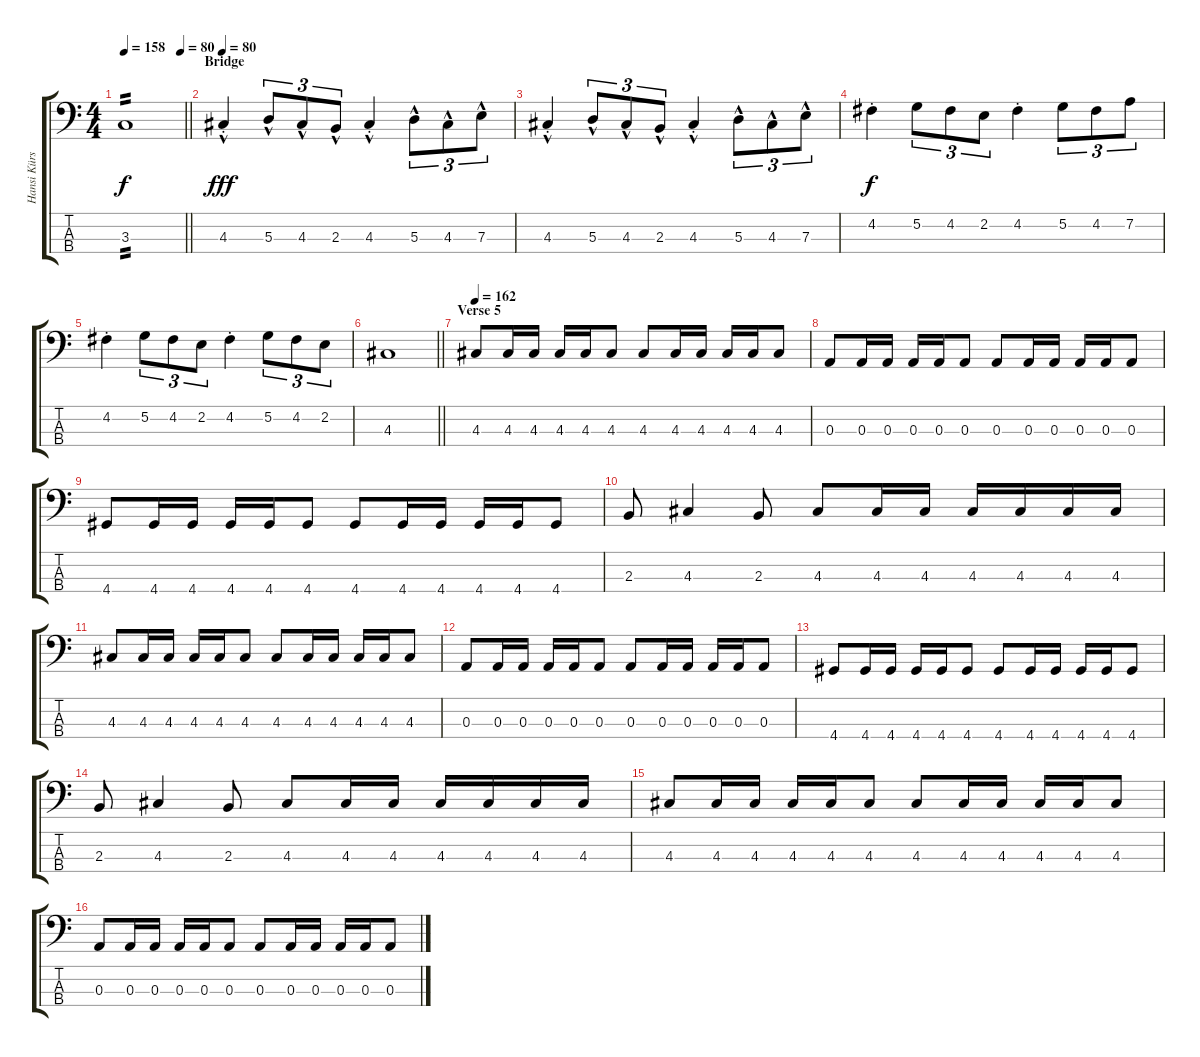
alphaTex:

\track ("Hansi Kürsch" "Hansi Kürs") {instrument electricbasspick}
\staff {score tabs}
\tuning (G2 D2 A1 E1) {hide}
\ts (4 4)
\tempo 158
\tempo (80 0.9375)
\clef f4
\barLineRight lightlight
\ks c
3.3.1{tp 2 dy f} |
\section ("" "Bridge")
\tempo 80
4.3{hac st}.4{dy fff} 5.3{hac}.8{tu (3 2)} 4.3{hac}.8{tu (3 2)} 2.3{hac}.8{tu (3 2)} 4.3{hac st}.4 5.3{hac}.8{tu (3 2)} 4.3{hac}.8{tu (3 2)} 7.3{hac}.8{tu (3 2)} |
4.3{hac st}.4 5.3{hac}.8{tu (3 2)} 4.3{hac}.8{tu (3 2)} 2.3{hac}.8{tu (3 2)} 4.3{hac st}.4 5.3{hac}.8{tu (3 2)} 4.3{hac}.8{tu (3 2)} 7.3{hac}.8{tu (3 2)} |
4.2{st}.4{dy f} 5.2.8{tu (3 2)} 4.2.8{tu (3 2)} 2.2.8{tu (3 2)} 4.2{st}.4 5.2.8{tu (3 2)} 4.2.8{tu (3 2)} 7.2.8{tu (3 2)} |
4.2{st}.4 5.2.8{tu (3 2)} 4.2.8{tu (3 2)} 2.2.8{tu (3 2)} 4.2{st}.4 5.2.8{tu (3 2)} 4.2.8{tu (3 2)} 2.2.8{tu (3 2)} |
\barLineRight lightlight
4.3.1 |
\section ("" "Verse 5")
\tempo 162
4.3.8 4.3.16 4.3.16 4.3.16 4.3.16 4.3.8 4.3.8 4.3.16 4.3.16 4.3.16 4.3.16 4.3.8 |
0.3.8 0.3.16 0.3.16 0.3.16 0.3.16 0.3.8 0.3.8 0.3.16 0.3.16 0.3.16 0.3.16 0.3.8 |
4.4.8 4.4.16 4.4.16 4.4.16 4.4.16 4.4.8 4.4.8 4.4.16 4.4.16 4.4.16 4.4.16 4.4.8 |
2.3.8 4.3.4 2.3.8 4.3.8 4.3.16 4.3.16 4.3.16 4.3.16 4.3.16 4.3.16 |
4.3.8 4.3.16 4.3.16 4.3.16 4.3.16 4.3.8 4.3.8 4.3.16 4.3.16 4.3.16 4.3.16 4.3.8 |
0.3.8 0.3.16 0.3.16 0.3.16 0.3.16 0.3.8 0.3.8 0.3.16 0.3.16 0.3.16 0.3.16 0.3.8 |
4.4.8 4.4.16 4.4.16 4.4.16 4.4.16 4.4.8 4.4.8 4.4.16 4.4.16 4.4.16 4.4.16 4.4.8 |
2.3.8 4.3.4 2.3.8 4.3.8 4.3.16 4.3.16 4.3.16 4.3.16 4.3.16 4.3.16 |
4.3.8 4.3.16 4.3.16 4.3.16 4.3.16 4.3.8 4.3.8 4.3.16 4.3.16 4.3.16 4.3.16 4.3.8 |
0.3.8 0.3.16 0.3.16 0.3.16 0.3.16 0.3.8 0.3.8 0.3.16 0.3.16 0.3.16 0.3.16 0.3.8
